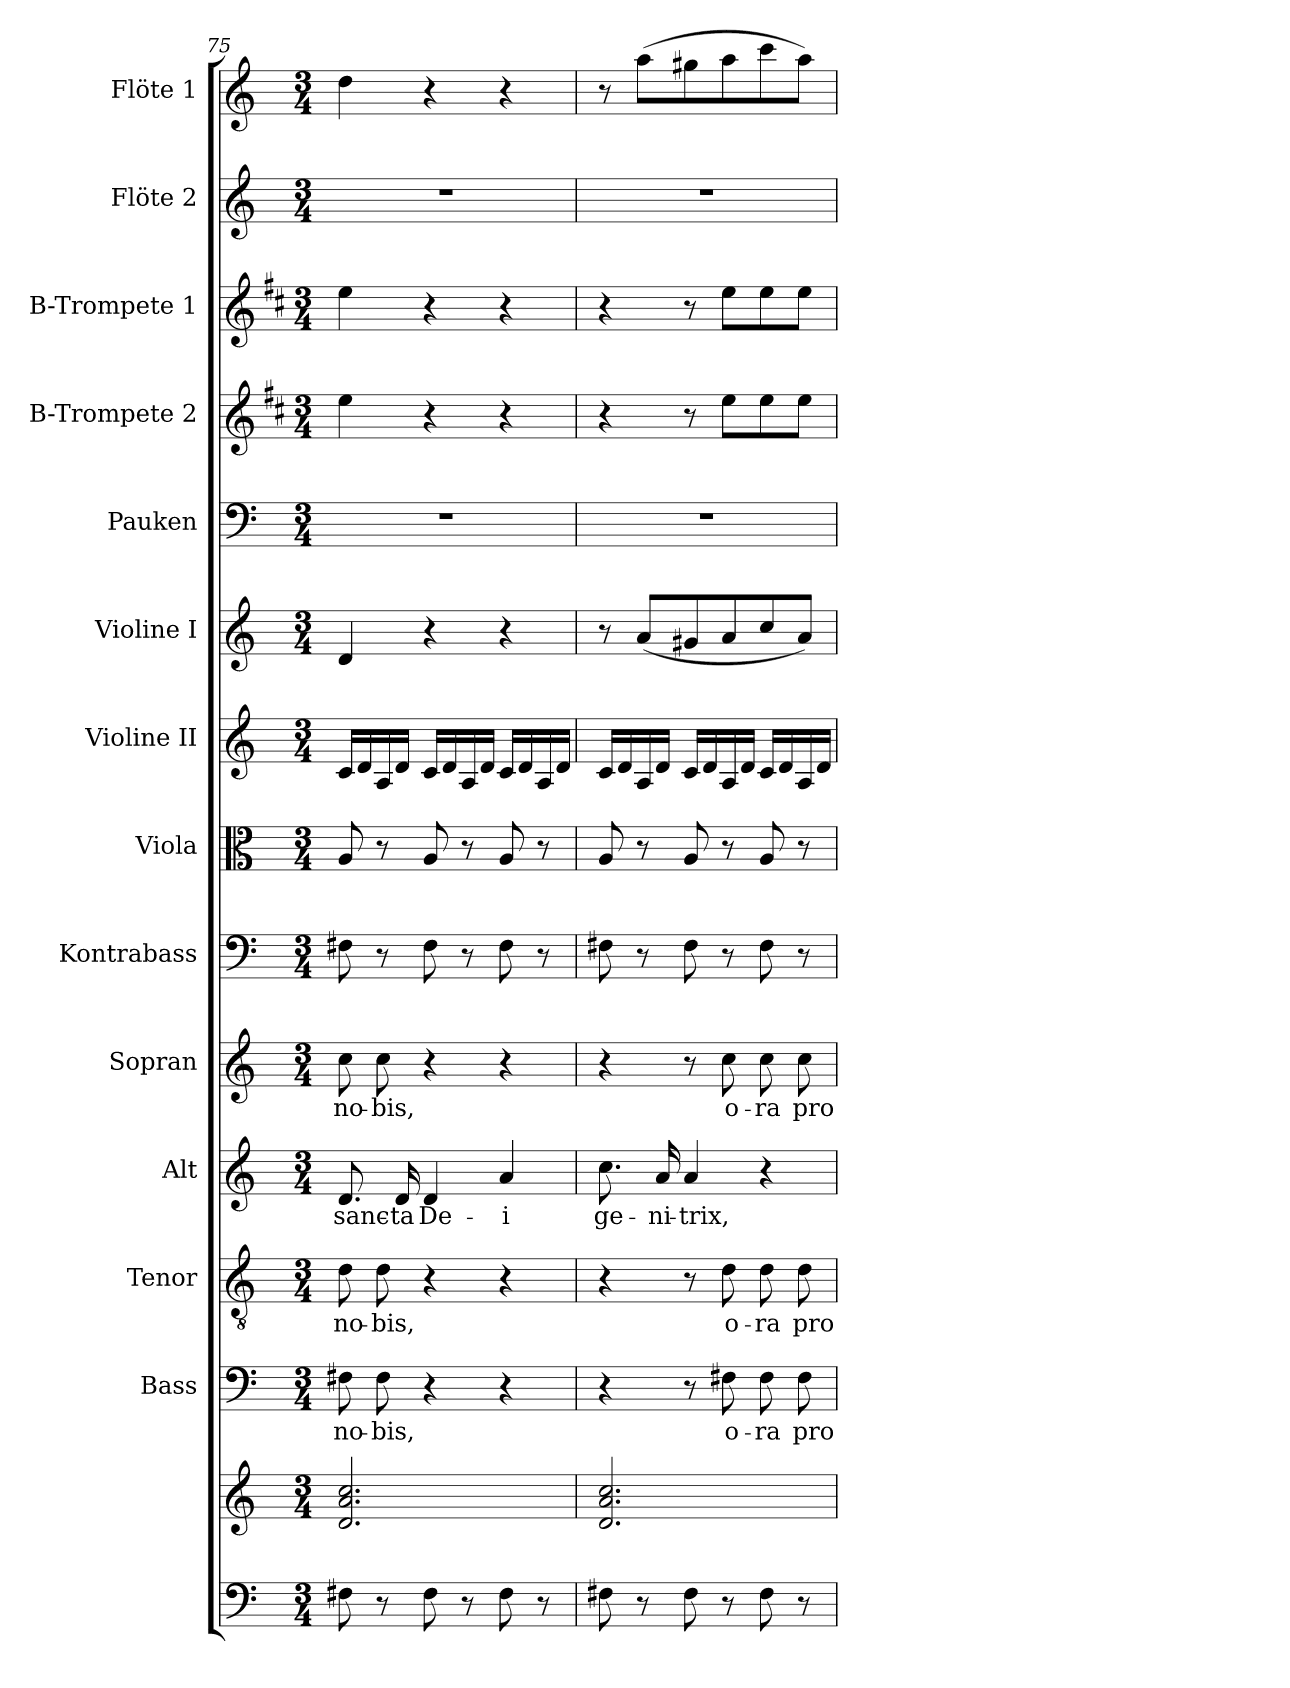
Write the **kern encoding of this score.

**kern	**kern	**kern	**text	**kern	**text	**kern	**text	**kern	**text	**kern	**kern	**kern	**kern	**kern	**kern	**kern	**kern	**kern
*part14	*part14	*part13	*part13	*part12	*part12	*part11	*part11	*part10	*part10	*part9	*part8	*part7	*part6	*part5	*part4	*part3	*part2	*part1
*staff15	*staff14	*staff13	*staff13	*staff12	*staff12	*staff11	*staff11	*staff10	*staff10	*staff9	*staff8	*staff7	*staff6	*staff5	*staff4	*staff3	*staff2	*staff1
*	*	*I"Bass	*	*I"Tenor	*	*I"Alt	*	*I"Sopran	*	*I"Kontrabass	*I"Viola	*I"Violine II	*I"Violine I	*I"Pauken	*I"B-Trompete 2	*I"B-Trompete 1	*I"Flöte 2	*I"Flöte 1
*	*	*I'B.	*	*I'T.	*	*I'A.	*	*I'S.	*	*I'Kb.	*I'Vla.	*I'Vl. II	*I'Vl. I	*I'Pk.	*I'B Trp. 2	*I'B Trp. 1	*I'Fl. 2	*I'Fl. 1
!!LO:PB:g=z
*clefF4	*clefG2	*clefF4	*	*clefGv2	*	*clefG2	*	*clefG2	*	*clefF4	*clefC3	*clefG2	*clefG2	*clefF4	*clefG2	*clefG2	*clefG2	*clefG2
*	*	*	*	*	*	*	*	*	*	*ITrd7c12	*	*	*	*	*ITrd1c2	*ITrd1c2	*	*
*k[]	*k[]	*k[]	*	*k[]	*	*k[]	*	*k[]	*	*k[]	*k[]	*k[]	*k[]	*k[]	*k[]	*k[]	*k[]	*k[]
*C:	*C:	*C:	*	*C:	*	*C:	*	*C:	*	*C:	*C:	*C:	*C:	*C:	*C:	*C:	*C:	*C:
*M3/4	*M3/4	*M3/4	*	*M3/4	*	*M3/4	*	*M3/4	*	*M3/4	*M3/4	*M3/4	*M3/4	*M3/4	*M3/4	*M3/4	*M3/4	*M3/4
=75	=75	=75	=75	=75	=75	=75	=75	=75	=75	=75	=75	=75	=75	=75	=75	=75	=75	=75
!	!	!	!LO:LY:b	!	!LO:LY:b	!	!LO:LY:b	!	!LO:LY:b	!	!	!	!	!	!	!	!	!
8F#X\	2.d/ 2.a/ 2.cc/	8F#X\	no-	8d\	no-	8.d/	sanc-	8cc\	no-	8FF#X\	8A/	16c/LL	4d/	2.r	4dd\	4dd\	2.r	4dd\
.	.	.	.	.	.	.	.	.	.	.	.	16d/	.	.	.	.	.	.
!	!	!	!LO:LY:b	!	!LO:LY:b	!	!	!	!LO:LY:b	!	!	!	!	!	!	!	!	!
8r	.	8F#\	-bis,	8d\	-bis,	.	.	8cc\	-bis,	8r	8r	16A/	.	.	.	.	.	.
!	!	!	!	!	!	!	!LO:LY:b	!	!	!	!	!	!	!	!	!	!	!
.	.	.	.	.	.	16d/	-ta	.	.	.	.	16d/JJ	.	.	.	.	.	.
!	!	!	!	!	!	!	!LO:LY:b	!	!	!	!	!	!	!	!	!	!	!
8F#\	.	4r	.	4r	.	4d/	De-	4r	.	8FF#\	8A/	16c/LL	4r	.	4r	4r	.	4r
.	.	.	.	.	.	.	.	.	.	.	.	16d/	.	.	.	.	.	.
8r	.	.	.	.	.	.	.	.	.	8r	8r	16A/	.	.	.	.	.	.
.	.	.	.	.	.	.	.	.	.	.	.	16d/JJ	.	.	.	.	.	.
!	!	!	!	!	!	!	!LO:LY:b	!	!	!	!	!	!	!	!	!	!	!
8F#\	.	4r	.	4r	.	4a/	-i	4r	.	8FF#\	8A/	16c/LL	4r	.	4r	4r	.	4r
.	.	.	.	.	.	.	.	.	.	.	.	16d/	.	.	.	.	.	.
8r	.	.	.	.	.	.	.	.	.	8r	8r	16A/	.	.	.	.	.	.
.	.	.	.	.	.	.	.	.	.	.	.	16d/JJ	.	.	.	.	.	.
=76	=76	=76	=76	=76	=76	=76	=76	=76	=76	=76	=76	=76	=76	=76	=76	=76	=76	=76
!	!	!	!	!	!	!	!LO:LY:b	!	!	!	!	!	!	!	!	!	!	!
8F#X\	2.d/ 2.a/ 2.cc/	4r	.	4r	.	8.cc\	ge-	4r	.	8FF#X\	8A/	16c/LL	8r	2.r	4r	4r	2.r	8r
.	.	.	.	.	.	.	.	.	.	.	.	16d/	.	.	.	.	.	.
8r	.	.	.	.	.	.	.	.	.	8r	8r	16A/	(<8a/L	.	.	.	.	(>8aa\L
!	!	!	!	!	!	!	!LO:LY:b	!	!	!	!	!	!	!	!	!	!	!
.	.	.	.	.	.	16a/	-ni-	.	.	.	.	16d/JJ	.	.	.	.	.	.
!	!	!	!	!	!	!	!LO:LY:b	!	!	!	!	!	!	!	!	!	!	!
8F#\	.	8r	.	8r	.	4a/	-trix,	8r	.	8FF#\	8A/	16c/LL	8g#X/	.	8r	8r	.	8gg#X\
.	.	.	.	.	.	.	.	.	.	.	.	16d/	.	.	.	.	.	.
!	!	!	!LO:LY:b	!	!LO:LY:b	!	!	!	!LO:LY:b	!	!	!	!	!	!	!	!	!
8r	.	8F#X\	o-	8d\	o-	.	.	8cc\	o-	8r	8r	16A/	8a/	.	8dd\L	8dd\L	.	8aa\
.	.	.	.	.	.	.	.	.	.	.	.	16d/JJ	.	.	.	.	.	.
!	!	!	!LO:LY:b	!	!LO:LY:b	!	!	!	!LO:LY:b	!	!	!	!	!	!	!	!	!
8F#\	.	8F#\	-ra	8d\	-ra	4r	.	8cc\	-ra	8FF#\	8A/	16c/LL	8cc/	.	8dd\	8dd\	.	8ccc\
.	.	.	.	.	.	.	.	.	.	.	.	16d/	.	.	.	.	.	.
!	!	!	!LO:LY:b	!	!LO:LY:b	!	!	!	!LO:LY:b	!	!	!	!	!	!	!	!	!
8r	.	8F#\	pro	8d\	pro	.	.	8cc\	pro	8r	8r	16A/	8a/J)	.	8dd\J	8dd\J	.	8aa\J)
.	.	.	.	.	.	.	.	.	.	.	.	16d/JJ	.	.	.	.	.	.
=	=	=	=	=	=	=	=	=	=	=	=	=	=	=	=	=	=	=
*-	*-	*-	*-	*-	*-	*-	*-	*-	*-	*-	*-	*-	*-	*-	*-	*-	*-	*-
